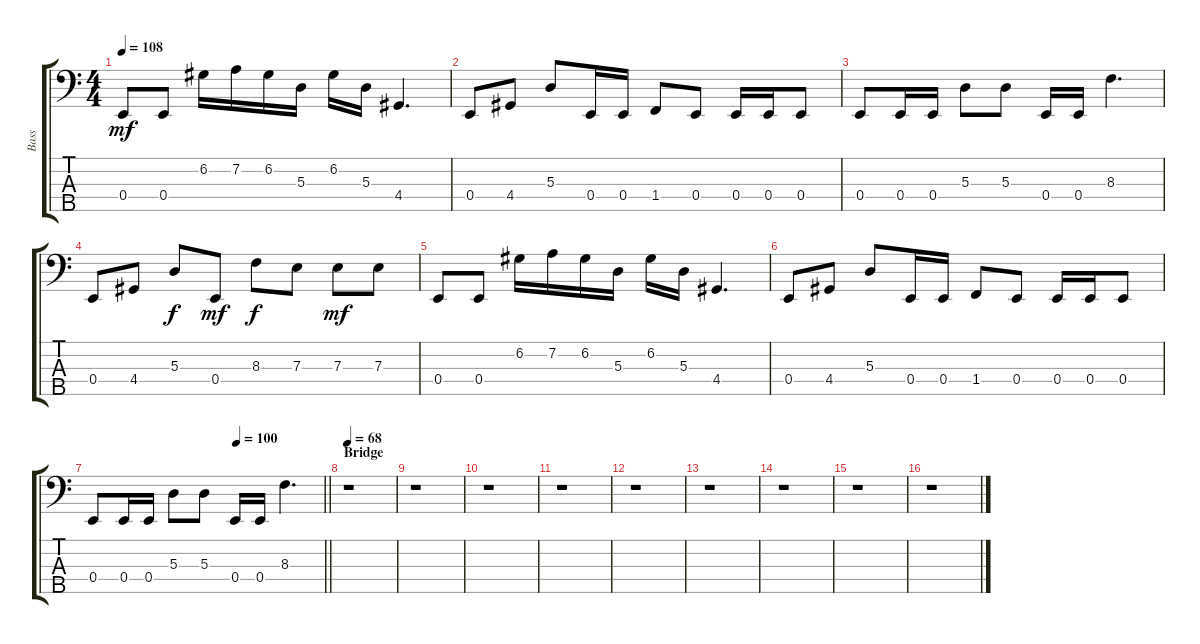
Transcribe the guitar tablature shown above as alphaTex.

\track ("Bass" "Bass") {instrument electricbassfinger}
\staff {score tabs}
\tuning (G2 D2 A1 E1 B0) {hide}
\ts (4 4)
\tempo 108
\clef f4
\ks c
0.4.8{dy mf} 0.4.8 6.2.16 7.2.16 6.2.16 5.3.16 6.2.16 5.3.16 4.4.4{d} |
0.4.8 4.4.8 5.3.8 0.4.16 0.4.16 1.4.8 0.4.8 0.4.16 0.4.16 0.4.8 |
0.4.8 0.4.16 0.4.16 5.3.8 5.3.8 0.4.16 0.4.16 8.3.4{d} |
0.4.8 4.4.8 5.3.8{dy f} 0.4.8{dy mf} 8.3.8{dy f} 7.3.8 7.3.8{dy mf} 7.3.8 |
0.4.8 0.4.8 6.2.16 7.2.16 6.2.16 5.3.16 6.2.16 5.3.16 4.4.4{d} |
0.4.8 4.4.8 5.3.8 0.4.16 0.4.16 1.4.8 0.4.8 0.4.16 0.4.16 0.4.8 |
\tempo (100 0.625)
\barLineRight lightlight
0.4.8 0.4.16 0.4.16 5.3.8 5.3.8 0.4.16 0.4.16 8.3.4{d} |
\section ("" "Bridge")
\tempo 68
r.1 |
r.1 |
r.1 |
r.1 |
r.1 |
r.1 |
r.1 |
r.1 |
r.1
